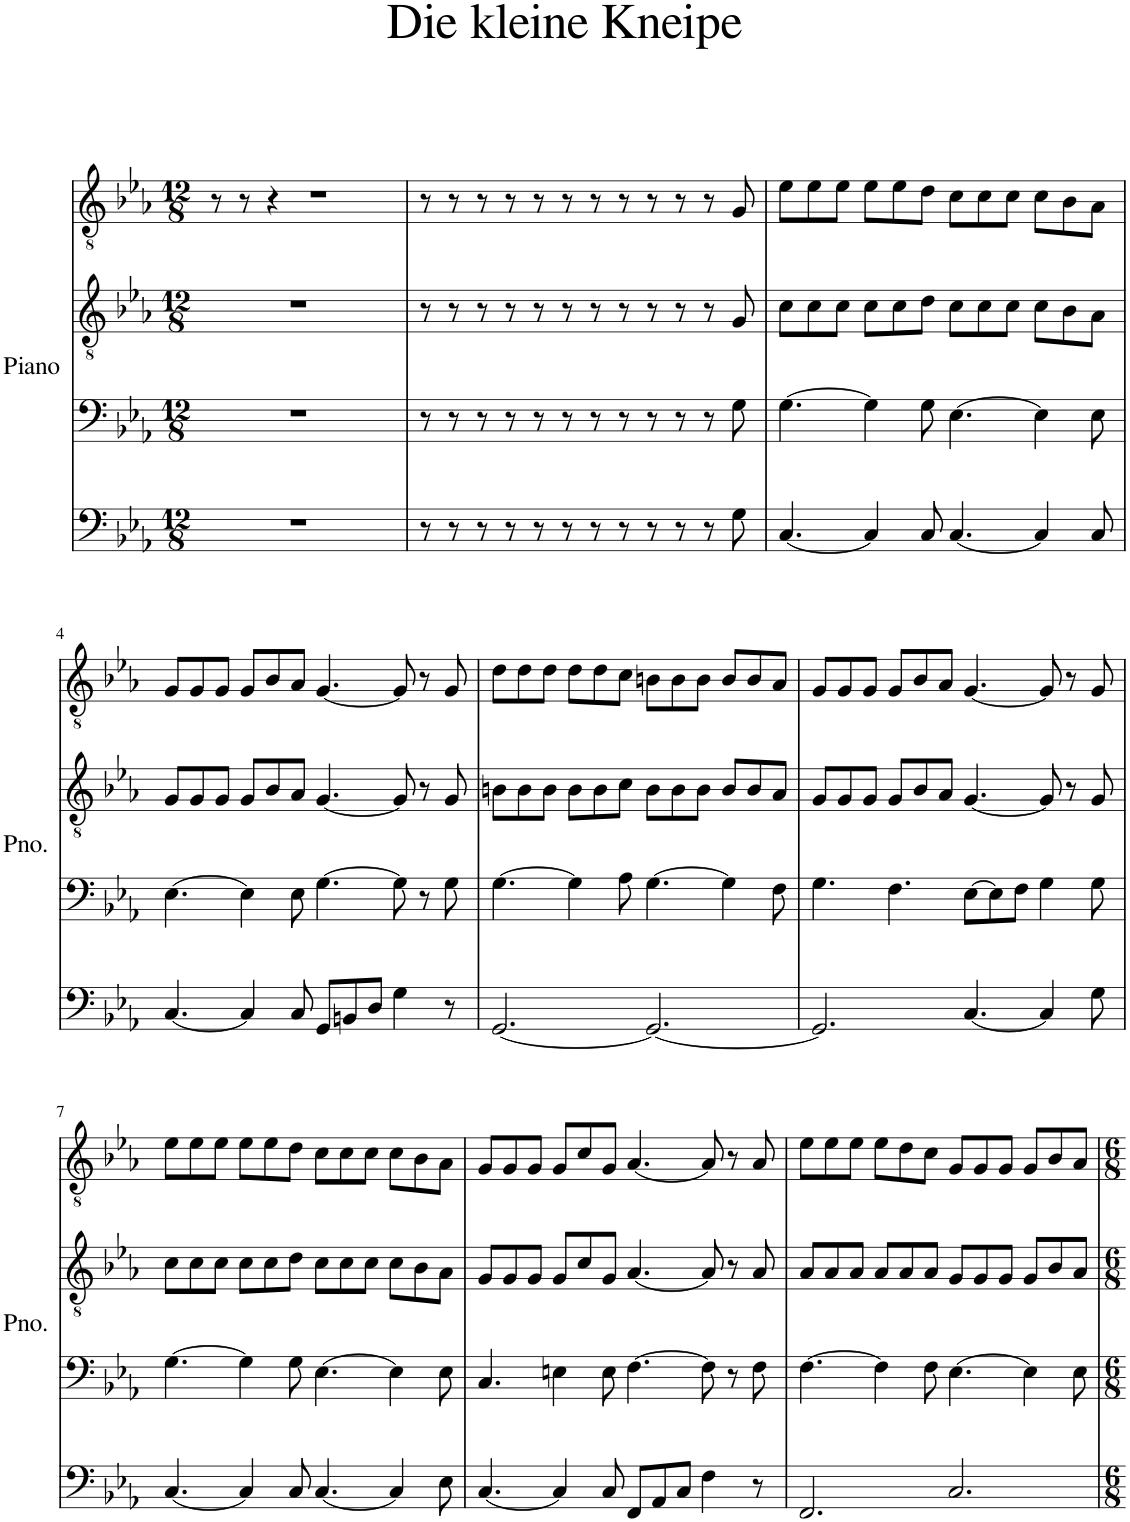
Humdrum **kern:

**kern	**kern	**kern	**kern
*part1	*part1	*part1	*part1
*staff4	*staff3	*staff2	*staff1
*I"Piano	*	*	*
*I'Pno.	*	*	*
*clefF4	*clefF4	*clefGv2	*clefGv2
*k[b-e-a-]	*k[b-e-a-]	*k[b-e-a-]	*k[b-e-a-]
*M12/8	*M12/8	*M12/8	*M12/8
=1	=1	=1	=1
1.r	1.r	1.r	8r
.	.	.	8r
.	.	.	4r
.	.	.	1r
=2	=2	=2	=2
8r	8r	8r	8r
8r	8r	8r	8r
8r	8r	8r	8r
8r	8r	8r	8r
8r	8r	8r	8r
8r	8r	8r	8r
8r	8r	8r	8r
8r	8r	8r	8r
8r	8r	8r	8r
8r	8r	8r	8r
8r	8r	8r	8r
8G\	8G\	8G/	8G/
=3	=3	=3	=3
[4.C/	[4.G\	8c\L	8e-\L
.	.	8c\	8e-\
.	.	8c\J	8e-\J
4C/]	4G\]	8c\L	8e-\L
.	.	8c\	8e-\
8C/	8G\	8d\J	8d\J
[4.C/	[4.E-\	8c\L	8c\L
.	.	8c\	8c\
.	.	8c\J	8c\J
4C/]	4E-\]	8c\L	8c\L
.	.	8B-\	8B-\
8C/	8E-\	8A-\J	8A-\J
!!LO:LB:g=z
=4	=4	=4	=4
[4.C/	[4.E-\	8G/L	8G/L
.	.	8G/	8G/
.	.	8G/J	8G/J
4C/]	4E-\]	8G/L	8G/L
.	.	8B-/	8B-/
8C/	8E-\	8A-/J	8A-/J
8GG/L	[4.G\	[4.G/	[4.G/
8BBn/	.	.	.
8D/J	.	.	.
4G\	8G\]	8G/]	8G/]
.	8r	8r	8r
8r	8G\	8G/	8G/
=5	=5	=5	=5
[2.GG/	[4.G\	8Bn\L	8d\L
.	.	8B\	8d\
.	.	8B\J	8d\J
.	4G\]	8B\L	8d\L
.	.	8B\	8d\
.	8A-\	8c\J	8c\J
2.GG/_	[4.G\	8B\L	8Bn\L
.	.	8B\	8B\
.	.	8B\J	8B\J
.	4G\]	8B/L	8B/L
.	.	8B/	8B/
.	8F\	8A-/J	8A-/J
=6	=6	=6	=6
2.GG/]	4.G\	8G/L	8G/L
.	.	8G/	8G/
.	.	8G/J	8G/J
.	4.F\	8G/L	8G/L
.	.	8B-/	8B-/
.	.	8A-/J	8A-/J
[4.C/	[8E-\L	[4.G/	[4.G/
.	8E-\]	.	.
.	8F\J	.	.
4C/]	4G\	8G/]	8G/]
.	.	8r	8r
8G\	8G\	8G/	8G/
!!LO:LB:g=z
=7	=7	=7	=7
[4.C/	[4.G\	8c\L	8e-\L
.	.	8c\	8e-\
.	.	8c\J	8e-\J
4C/]	4G\]	8c\L	8e-\L
.	.	8c\	8e-\
8C/	8G\	8d\J	8d\J
[4.C/	[4.E-\	8c\L	8c\L
.	.	8c\	8c\
.	.	8c\J	8c\J
4C/]	4E-\]	8c\L	8c\L
.	.	8B-\	8B-\
8E-\	8E-\	8A-\J	8A-\J
=8	=8	=8	=8
[4.C/	4.C/	8G/L	8G/L
.	.	8G/	8G/
.	.	8G/J	8G/J
4C/]	4En\	8G/L	8G/L
.	.	8c/	8c/
8C/	8E\	8G/J	8G/J
8FF/L	[4.F\	[4.A-/	[4.A-/
8AA-/	.	.	.
8C/J	.	.	.
4F\	8F\]	8A-/]	8A-/]
.	8r	8r	8r
8r	8F\	8A-/	8A-/
=9	=9	=9	=9
2.FF/	[4.F\	8A-/L	8e-\L
.	.	8A-/	8e-\
.	.	8A-/J	8e-\J
.	4F\]	8A-/L	8e-\L
.	.	8A-/	8d\
.	8F\	8A-/J	8c\J
2.C/	[4.E-\	8G/L	8G/L
.	.	8G/	8G/
.	.	8G/J	8G/J
.	4E-\]	8G/L	8G/L
.	.	8B-/	8B-/
.	8E-\	8A-/J	8A-/J
=	=	=	=
*-	*-	*-	*-
